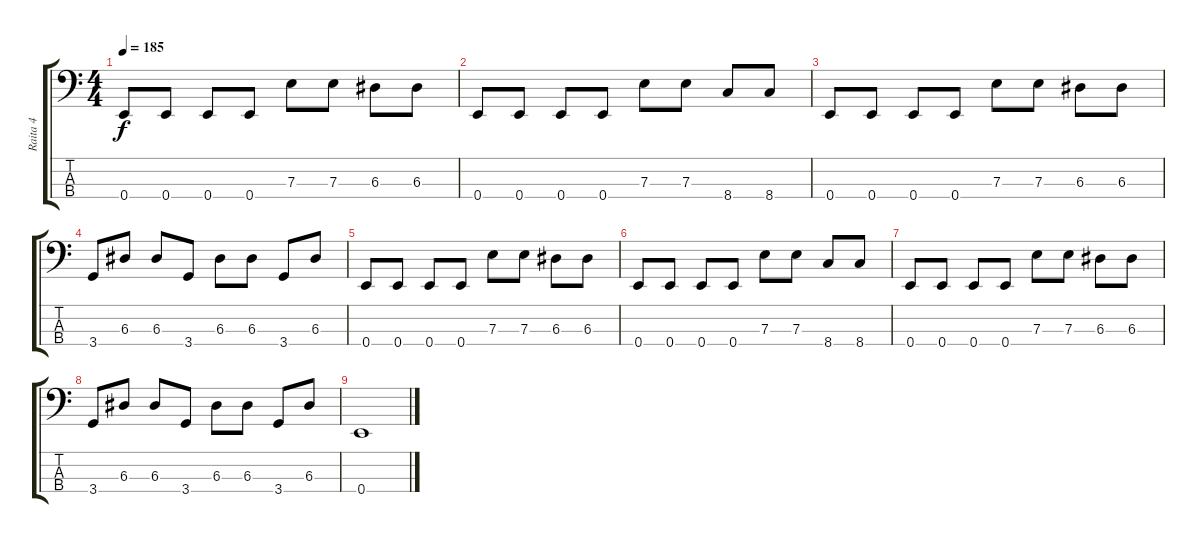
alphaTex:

\track ("Raita 4" "Raita 4") {instrument electricbasspick}
\staff {score tabs}
\tuning (G2 D2 A1 E1) {hide}
\ts (4 4)
\tempo 185
\clef f4
\ks c
0.4.8{dy f} 0.4.8 0.4.8 0.4.8 7.3.8 7.3.8 6.3.8 6.3.8 |
0.4.8 0.4.8 0.4.8 0.4.8 7.3.8 7.3.8 8.4.8 8.4.8 |
0.4.8 0.4.8 0.4.8 0.4.8 7.3.8 7.3.8 6.3.8 6.3.8 |
3.4.8 6.3.8 6.3.8 3.4.8 6.3.8 6.3.8 3.4.8 6.3.8 |
0.4.8 0.4.8 0.4.8 0.4.8 7.3.8 7.3.8 6.3.8 6.3.8 |
0.4.8 0.4.8 0.4.8 0.4.8 7.3.8 7.3.8 8.4.8 8.4.8 |
0.4.8 0.4.8 0.4.8 0.4.8 7.3.8 7.3.8 6.3.8 6.3.8 |
3.4.8 6.3.8 6.3.8 3.4.8 6.3.8 6.3.8 3.4.8 6.3.8 |
0.4.1{volume 0}
